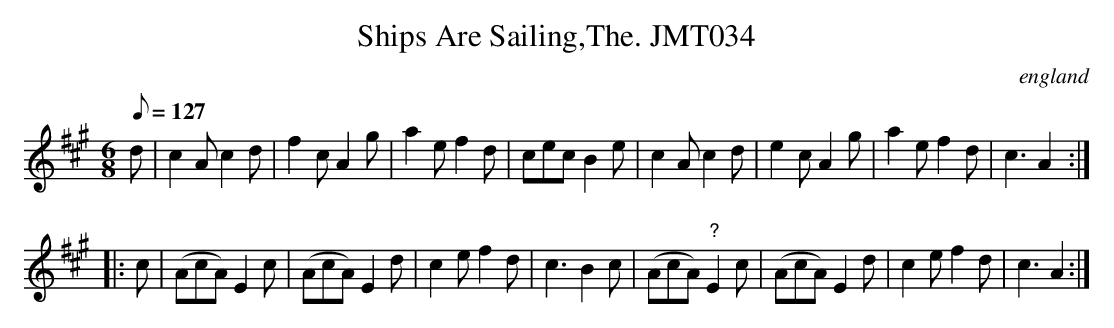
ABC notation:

X:1
T:Ships Are Sailing,The. JMT034
O:england
M:6/8
L:1/8
Q:127
K:A
d|c2Ac2d|f2cA2g|a2ef2d|cecB2e|c2Ac2d|e2cA2g|a2ef2d|c3A2:|
|:c|(AcA)E2c|(AcA)E2d|c2ef2d|c3B2c|(AcA)"?"E2c|(AcA)E2d|c2ef2d|c3A2:|]
